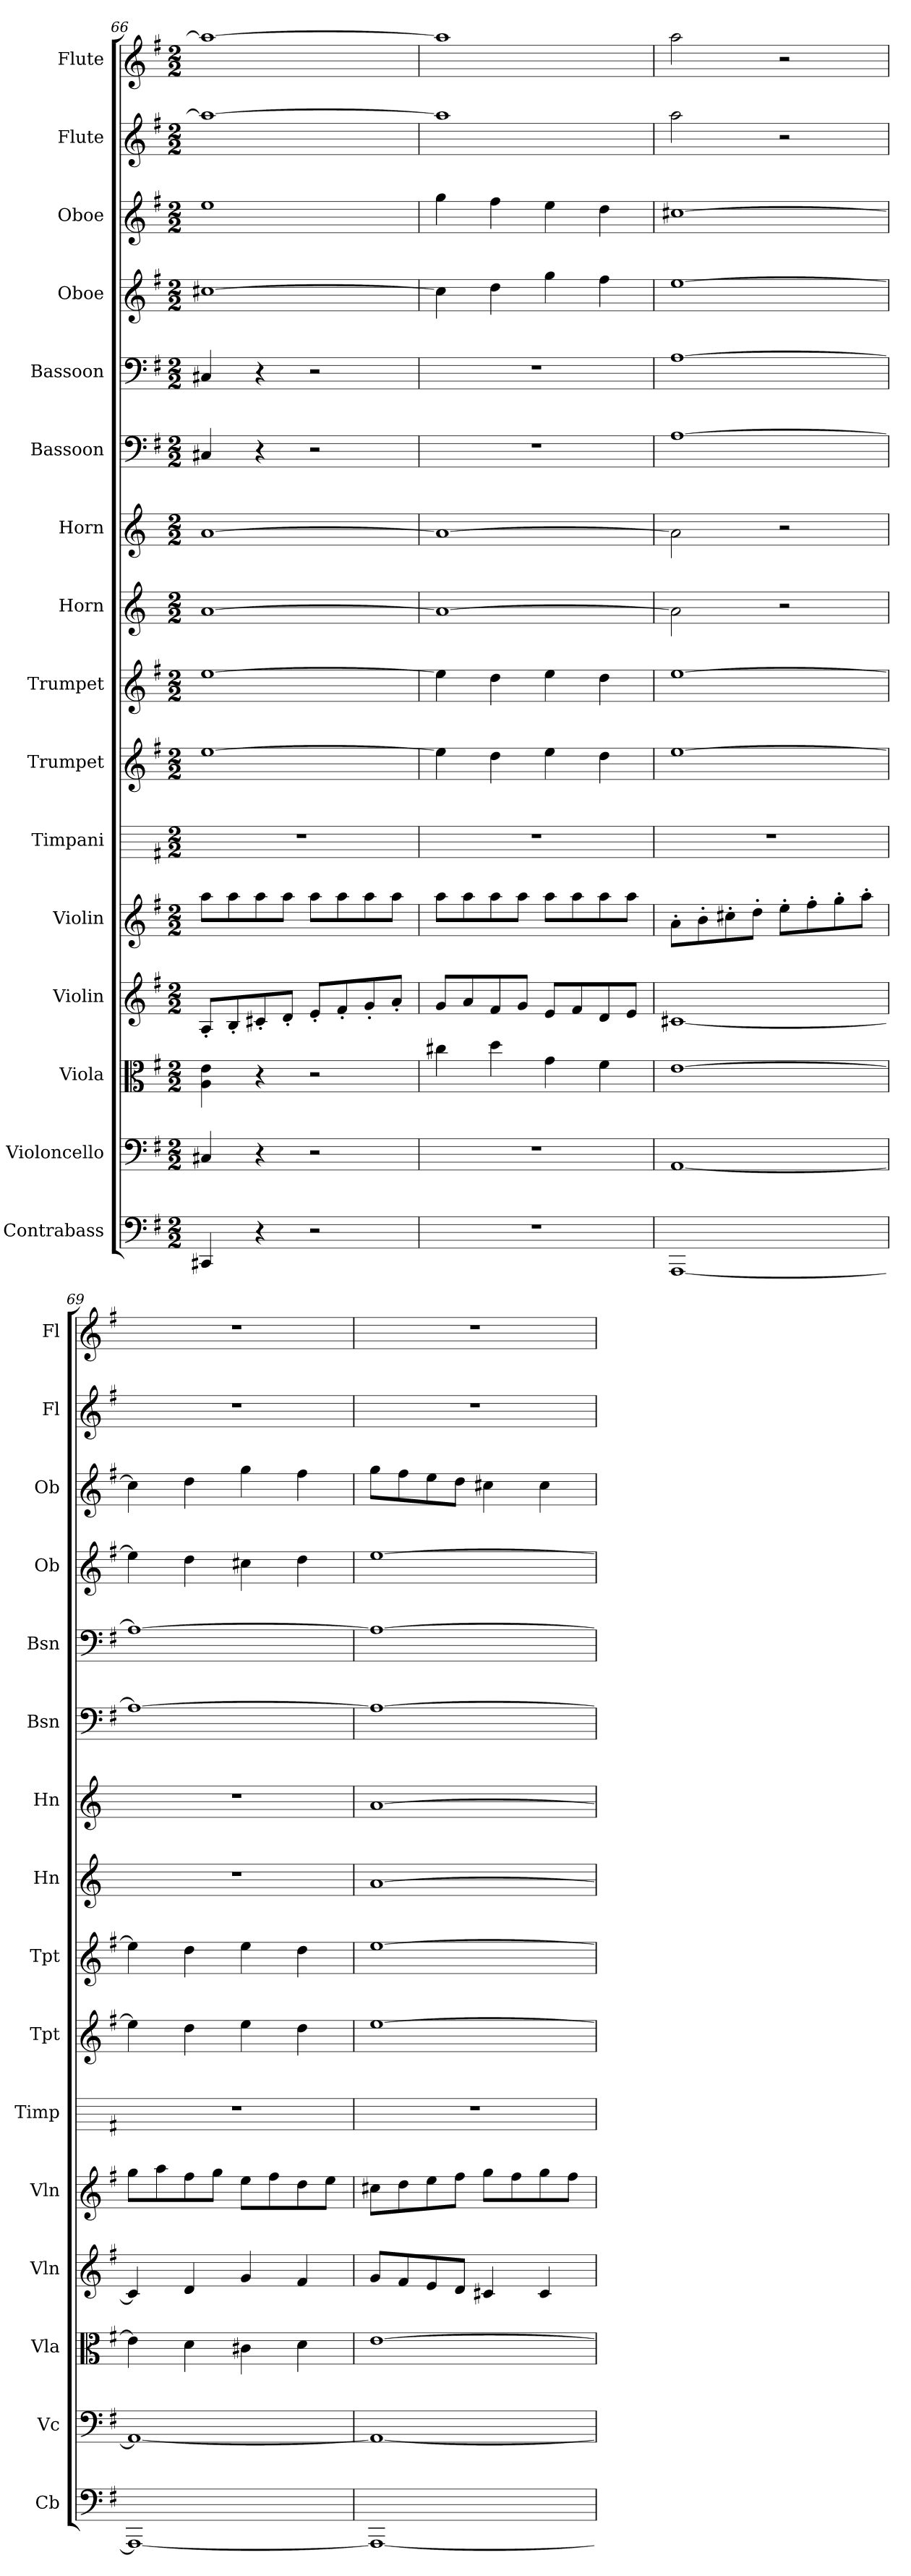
**kern	**kern	**kern	**kern	**kern	**kern	**kern	**kern	**kern	**kern	**kern	**kern	**kern	**kern	**kern	**kern
*part16	*part15	*part14	*part13	*part12	*part11	*part10	*part9	*part8	*part7	*part6	*part5	*part4	*part3	*part2	*part1
*staff16	*staff15	*staff14	*staff13	*staff12	*staff11	*staff10	*staff9	*staff8	*staff7	*staff6	*staff5	*staff4	*staff3	*staff2	*staff1
*I"Contrabass	*I"Violoncello	*I"Viola	*I"Violin	*I"Violin	*I"Timpani	*I"Trumpet	*I"Trumpet	*I"Horn	*I"Horn	*I"Bassoon	*I"Bassoon	*I"Oboe	*I"Oboe	*I"Flute	*I"Flute
*I'Cb	*I'Vc	*I'Vla	*I'Vln	*I'Vln	*I'Timp	*I'Tpt	*I'Tpt	*I'Hn	*I'Hn	*I'Bsn	*I'Bsn	*I'Ob	*I'Ob	*I'Fl	*I'Fl
*clefF4	*clefF4	*clefC3	*clefG2	*clefG2	*	*clefG2	*clefG2	*clefG2	*clefG2	*clefF4	*clefF4	*clefG2	*clefG2	*clefG2	*clefG2
*k[f#]	*k[f#]	*k[f#]	*k[f#]	*k[f#]	*k[f#]	*k[f#]	*k[f#]	*k[]	*k[]	*k[f#]	*k[f#]	*k[f#]	*k[f#]	*k[f#]	*k[f#]
*M2/2	*M2/2	*M2/2	*M2/2	*M2/2	*M2/2	*M2/2	*M2/2	*M2/2	*M2/2	*M2/2	*M2/2	*M2/2	*M2/2	*M2/2	*M2/2
=66	=66	=66	=66	=66	=66	=66	=66	=66	=66	=66	=66	=66	=66	=66	=66
4CC#X/	4C#X/	4A\ 4e\	8A'/L	8aa\L	1r	[1ee\	[1ee\	[1a\	[1a\	4C#X/	4C#X/	[1cc#X\	1ee\	1aa\_	1aa\_
.	.	.	8B'/	8aa\	.	.	.	.	.	.	.	.	.	.	.
4r	4r	4r	8c#X'/	8aa\	.	.	.	.	.	4r	4r	.	.	.	.
.	.	.	8d'/J	8aa\J	.	.	.	.	.	.	.	.	.	.	.
2r	2r	2r	8e'/L	8aa\L	.	.	.	.	.	2r	2r	.	.	.	.
.	.	.	8f#'/	8aa\	.	.	.	.	.	.	.	.	.	.	.
.	.	.	8g'/	8aa\	.	.	.	.	.	.	.	.	.	.	.
.	.	.	8a'/J	8aa\J	.	.	.	.	.	.	.	.	.	.	.
=67	=67	=67	=67	=67	=67	=67	=67	=67	=67	=67	=67	=67	=67	=67	=67
1r	1r	4cc#X\	8g/L	8aa\L	1r	4ee\]	4ee\]	1a\_	1a\_	1r	1r	4cc#\]	4gg\	1aa\]	1aa\]
.	.	.	8a/	8aa\	.	.	.	.	.	.	.	.	.	.	.
.	.	4dd\	8f#/	8aa\	.	4dd\	4dd\	.	.	.	.	4dd\	4ff#\	.	.
.	.	.	8g/J	8aa\J	.	.	.	.	.	.	.	.	.	.	.
.	.	4g\	8e/L	8aa\L	.	4ee\	4ee\	.	.	.	.	4gg\	4ee\	.	.
.	.	.	8f#/	8aa\	.	.	.	.	.	.	.	.	.	.	.
.	.	4f#\	8d/	8aa\	.	4dd\	4dd\	.	.	.	.	4ff#\	4dd\	.	.
.	.	.	8e/J	8aa\J	.	.	.	.	.	.	.	.	.	.	.
=68	=68	=68	=68	=68	=68	=68	=68	=68	=68	=68	=68	=68	=68	=68	=68
[1AAA/	[1AA/	[1e\	[1c#X/	8a'\L	1r	[1ee\	[1ee\	2a\]	2a\]	[1A\	[1A\	[1ee\	[1cc#X\	2aa\	2aa\
.	.	.	.	8b'\	.	.	.	.	.	.	.	.	.	.	.
.	.	.	.	8cc#X'\	.	.	.	.	.	.	.	.	.	.	.
.	.	.	.	8dd'\J	.	.	.	.	.	.	.	.	.	.	.
.	.	.	.	8ee'\L	.	.	.	2r	2r	.	.	.	.	2r	2r
.	.	.	.	8ff#'\	.	.	.	.	.	.	.	.	.	.	.
.	.	.	.	8gg'\	.	.	.	.	.	.	.	.	.	.	.
.	.	.	.	8aa'\J	.	.	.	.	.	.	.	.	.	.	.
=69	=69	=69	=69	=69	=69	=69	=69	=69	=69	=69	=69	=69	=69	=69	=69
1AAA/_	1AA/_	4e\]	4c#/]	8gg\L	1r	4ee\]	4ee\]	1r	1r	1A\_	1A\_	4ee\]	4cc#\]	1r	1r
.	.	.	.	8aa\	.	.	.	.	.	.	.	.	.	.	.
.	.	4d\	4d/	8ff#\	.	4dd\	4dd\	.	.	.	.	4dd\	4dd\	.	.
.	.	.	.	8gg\J	.	.	.	.	.	.	.	.	.	.	.
.	.	4c#X\	4g/	8ee\L	.	4ee\	4ee\	.	.	.	.	4cc#X\	4gg\	.	.
.	.	.	.	8ff#\	.	.	.	.	.	.	.	.	.	.	.
.	.	4d\	4f#/	8dd\	.	4dd\	4dd\	.	.	.	.	4dd\	4ff#\	.	.
.	.	.	.	8ee\J	.	.	.	.	.	.	.	.	.	.	.
=70	=70	=70	=70	=70	=70	=70	=70	=70	=70	=70	=70	=70	=70	=70	=70
1AAA/_	1AA/_	[1e\	8g/L	8cc#X\L	1r	[1ee\	[1ee\	[1a\	[1a\	1A\_	1A\_	[1ee\	8gg\L	1r	1r
.	.	.	8f#/	8dd\	.	.	.	.	.	.	.	.	8ff#\	.	.
.	.	.	8e/	8ee\	.	.	.	.	.	.	.	.	8ee\	.	.
.	.	.	8d/J	8ff#\J	.	.	.	.	.	.	.	.	8dd\J	.	.
.	.	.	4c#X/	8gg\L	.	.	.	.	.	.	.	.	4cc#X\	.	.
.	.	.	.	8ff#\	.	.	.	.	.	.	.	.	.	.	.
.	.	.	4c#/	8gg\	.	.	.	.	.	.	.	.	4cc#\	.	.
.	.	.	.	8ff#\J	.	.	.	.	.	.	.	.	.	.	.
=	=	=	=	=	=	=	=	=	=	=	=	=	=	=	=
*-	*-	*-	*-	*-	*-	*-	*-	*-	*-	*-	*-	*-	*-	*-	*-
